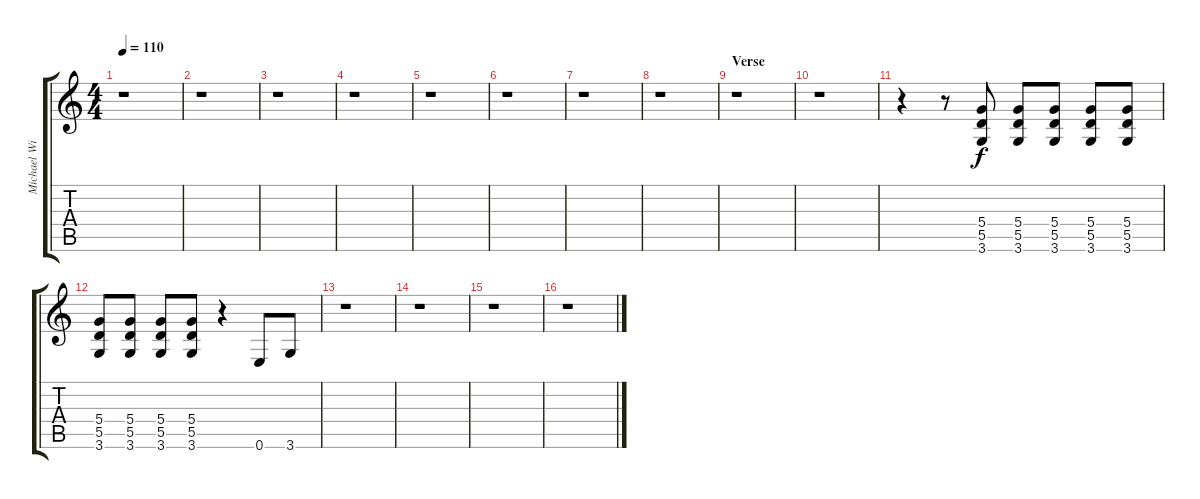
\track ("Michael Wilton" "Michael Wi") {instrument distortionguitar}
\staff {score tabs}
\tuning (E4 B3 G3 D3 A2 E2) {hide}
\ts (4 4)
\tempo 110
\clef g2
\ks c
r.1{dy f} |
r.1 |
r.1 |
r.1 |
r.1 |
r.1 |
r.1 |
r.1 |
\section ("" "Verse")
r.1 |
r.1 |
r.4{instrument distortionguitar} r.8 (5.4 5.5 3.6).8 (5.4 5.5 3.6).8 (5.4 5.5 3.6).8 (5.4 5.5 3.6).8 (5.4 5.5 3.6).8 |
(5.4 5.5 3.6).8 (5.4 5.5 3.6).8 (5.4 5.5 3.6).8 (5.4 5.5 3.6).8 r.4 0.6.8 3.6.8 |
r.1 |
r.1 |
r.1 |
r.1
